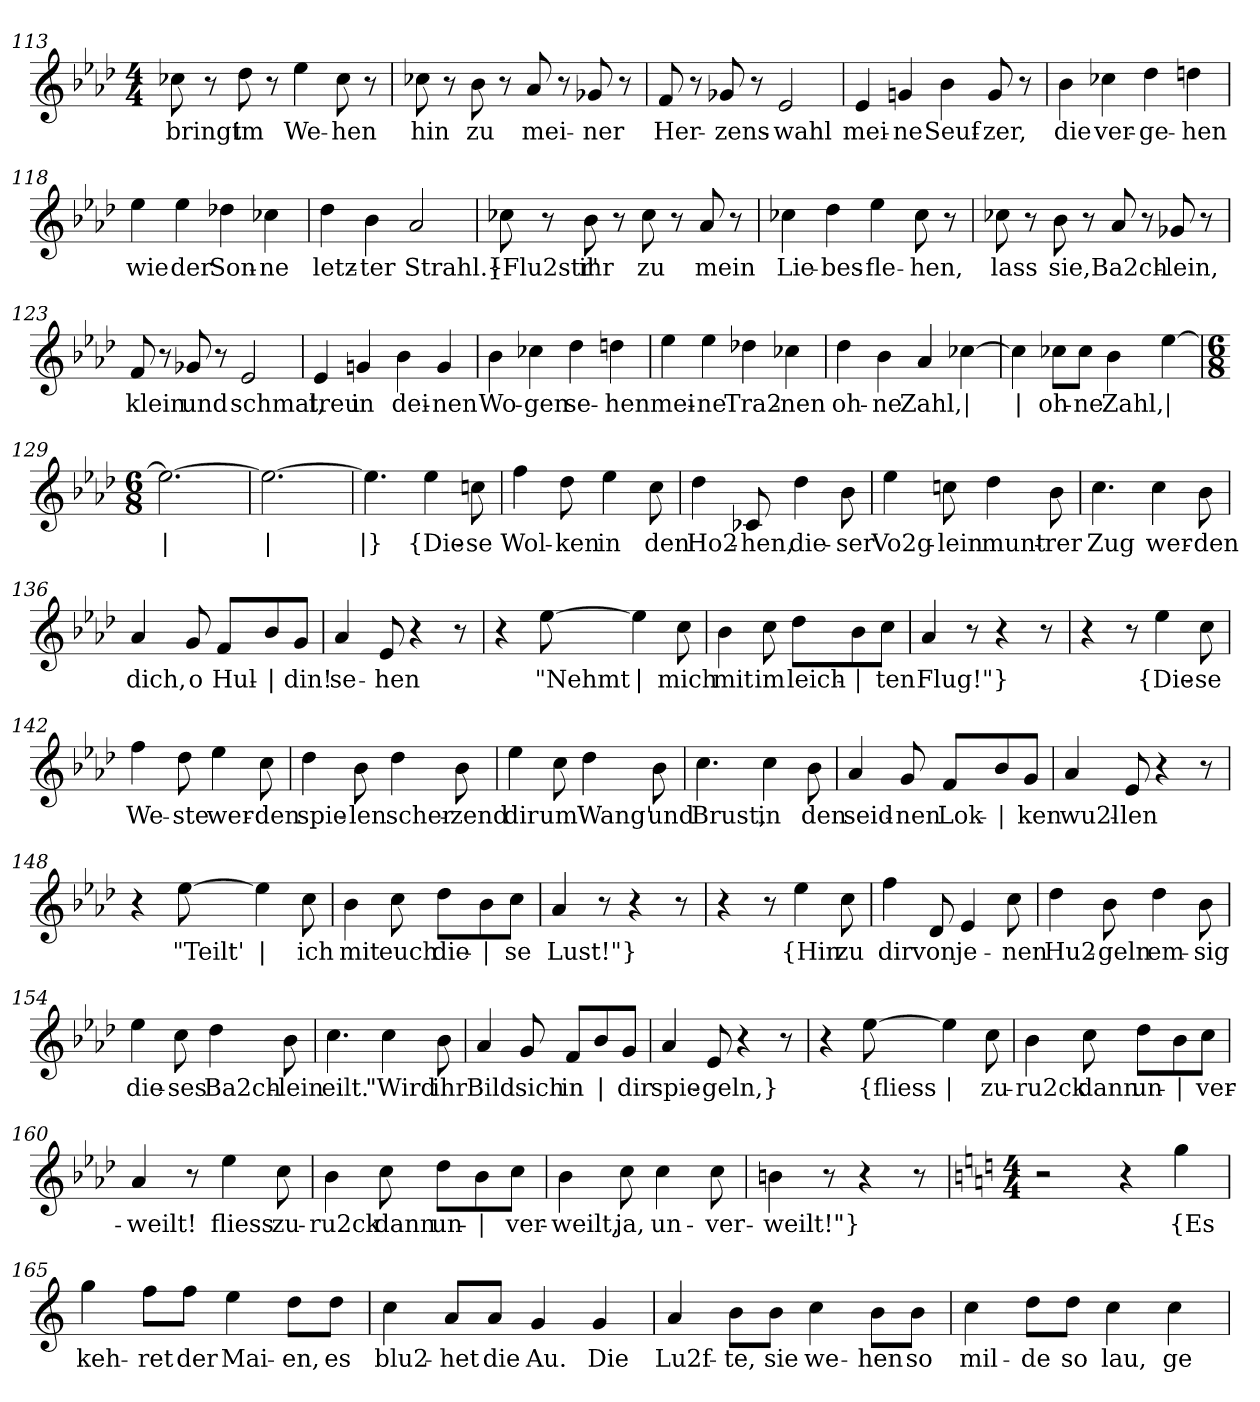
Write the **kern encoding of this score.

**kern	**text
*part1	*part1
*staff1	*staff1
!!LO:PB:g=z
*clefG2	*
*k[b-e-a-d-]	*
*M4/4	*
=113	=113
!	!LO:LY:b
8cc-X\	bringt
8r	.
!	!LO:LY:b
8dd-\	im
8r	.
!	!LO:LY:b
4ee-\	We-
!	!LO:LY:b
8cc-\	-hen
8r	.
=114	=114
!	!LO:LY:b
8cc-X\	hin
8r	.
!	!LO:LY:b
8b-\	zu
8r	.
!	!LO:LY:b
8a-/	mei-
8r	.
!	!LO:LY:b
8g-X/	-ner
8r	.
=115	=115
!	!LO:LY:b
8f/	Her-
8r	.
!	!LO:LY:b
8g-X/	-zens-
8r	.
!	!LO:LY:b
2e-/	-wahl
=116	=116
!	!LO:LY:b
4e-/	mei-
!	!LO:LY:b
4gn/	-ne
!	!LO:LY:b
4b-\	Seuf-
!	!LO:LY:b
8g/	-zer,
8r	.
!!LO:LB:g=z
=117	=117
!	!LO:LY:b
4b-\	die
!	!LO:LY:b
4cc-X\	ver-
!	!LO:LY:b
4dd-\	-ge-
!	!LO:LY:b
4ddn\	-hen
=118	=118
!	!LO:LY:b
4ee-\	wie
!	!LO:LY:b
4ee-\	der
!	!LO:LY:b
4dd-X\	Son-
!	!LO:LY:b
4cc-X\	-ne
=119	=119
!	!LO:LY:b
4dd-\	letz-
!	!LO:LY:b
4b-\	-ter
!	!LO:LY:b
2a-/	Strahl.}
=120	=120
!	!LO:LY:b
8cc-X\	{Flu2str'
8r	.
!	!LO:LY:b
8b-\	ihr
8r	.
!	!LO:LY:b
8cc-\	zu
8r	.
!	!LO:LY:b
8a-/	mein
8r	.
!!LO:LB:g=z
=121	=121
!	!LO:LY:b
4cc-X\	Lie-
!	!LO:LY:b
4dd-\	-bes-
!	!LO:LY:b
4ee-\	-fle-
!	!LO:LY:b
8cc-\	-hen,
8r	.
=122	=122
!	!LO:LY:b
8cc-X\	lass
8r	.
!	!LO:LY:b
8b-\	sie,
8r	.
!	!LO:LY:b
8a-/	Ba2ch-
8r	.
!	!LO:LY:b
8g-X/	-lein,
8r	.
=123	=123
!	!LO:LY:b
8f/	klein
8r	.
!	!LO:LY:b
8g-X/	und
8r	.
!	!LO:LY:b
2e-/	schmal,
=124	=124
!	!LO:LY:b
4e-/	treu
!	!LO:LY:b
4gn/	in
!	!LO:LY:b
4b-\	dei-
!	!LO:LY:b
4g/	-nen
!!LO:LB:g=z
=125	=125
!	!LO:LY:b
4b-\	Wo-
!	!LO:LY:b
4cc-X\	-gen
!	!LO:LY:b
4dd-\	se-
!	!LO:LY:b
4ddn\	-hen
=126	=126
!	!LO:LY:b
4ee-\	mei-
!	!LO:LY:b
4ee-\	-ne
!	!LO:LY:b
4dd-X\	Tra2-
!	!LO:LY:b
4cc-X\	-nen
=127	=127
!	!LO:LY:b
4dd-\	oh-
!	!LO:LY:b
4b-\	-ne
!	!LO:LY:b
4a-/	Zahl,
!	!LO:LY:b
[4cc-X\	|
=128	=128
!	!LO:LY:b
4cc-\]	|
!	!LO:LY:b
8cc-X\L	oh-
!	!LO:LY:b
8cc-\J	-ne
!	!LO:LY:b
4b-\	Zahl,
!	!LO:LY:b
[4ee-\	|
=129	=129
*M6/8	*
!	!LO:LY:b
2.ee-\_	|
=130	=130
!	!LO:LY:b
2.ee-\_	|
!!LO:LB:g=z
=131	=131
!	!LO:LY:b
4.ee-\]	|}
!	!LO:LY:b
4ee-\	{Die-
!	!LO:LY:b
8ccn\	-se
=132	=132
!	!LO:LY:b
4ff\	Wol-
!	!LO:LY:b
8dd-\	-ken
!	!LO:LY:b
4ee-\	in
!	!LO:LY:b
8cc\	den
=133	=133
!	!LO:LY:b
4dd-\	Ho2-
!	!LO:LY:b
8c-X/	-hen,
!	!LO:LY:b
4dd-\	die-
!	!LO:LY:b
8b-\	-ser
=134	=134
!	!LO:LY:b
4ee-\	Vo2g-
!	!LO:LY:b
8ccn\	-lein
!	!LO:LY:b
4dd-\	munt-
!	!LO:LY:b
8b-\	-rer
=135	=135
!	!LO:LY:b
4.cc\	Zug
!	!LO:LY:b
4cc\	wer-
!	!LO:LY:b
8b-\	-den
!!LO:LB:g=z
=136	=136
!	!LO:LY:b
4a-/	dich,
!	!LO:LY:b
8g/	o
!	!LO:LY:b
8f/L	Hul-
!	!LO:LY:b
8b-/	|
!	!LO:LY:b
8g/J	-din!
=137	=137
!	!LO:LY:b
4a-/	se-
!	!LO:LY:b
8e-/	-hen
4r	.
8r	.
=138	=138
4r	.
!	!LO:LY:b
[8ee-\	"Nehmt
!	!LO:LY:b
4ee-\]	|
!	!LO:LY:b
8cc\	mich
=139	=139
!	!LO:LY:b
4b-\	mit
!	!LO:LY:b
8cc\	im
!	!LO:LY:b
8dd-\L	leich-
!	!LO:LY:b
8b-\	|
!	!LO:LY:b
8cc\J	-ten
=140	=140
!	!LO:LY:b
4a-/	Flug!"}
8r	.
4r	.
8r	.
=141	=141
4r	.
8r	.
!	!LO:LY:b
4ee-\	{Die-
!	!LO:LY:b
8cc\	-se
!!LO:LB:g=z
=142	=142
!	!LO:LY:b
4ff\	We-
!	!LO:LY:b
8dd-\	-ste
!	!LO:LY:b
4ee-\	wer-
!	!LO:LY:b
8cc\	-den
=143	=143
!	!LO:LY:b
4dd-\	spie-
!	!LO:LY:b
8b-\	-len
!	!LO:LY:b
4dd-\	scher-
!	!LO:LY:b
8b-\	-zend
=144	=144
!	!LO:LY:b
4ee-\	dir
!	!LO:LY:b
8cc\	um
!	!LO:LY:b
4dd-\	Wang'
!	!LO:LY:b
8b-\	und
=145	=145
!	!LO:LY:b
4.cc\	Brust,
!	!LO:LY:b
4cc\	in
!	!LO:LY:b
8b-\	den
=146	=146
!	!LO:LY:b
4a-/	seid-
!	!LO:LY:b
8g/	-nen
!	!LO:LY:b
8f/L	Lok-
!	!LO:LY:b
8b-/	|
!	!LO:LY:b
8g/J	-ken
!!LO:LB:g=z
=147	=147
!	!LO:LY:b
4a-/	wu2l-
!	!LO:LY:b
8e-/	-len
4r	.
8r	.
=148	=148
4r	.
!	!LO:LY:b
[8ee-\	"Teilt'
!	!LO:LY:b
4ee-\]	|
!	!LO:LY:b
8cc\	ich
=149	=149
!	!LO:LY:b
4b-\	mit
!	!LO:LY:b
8cc\	euch
!	!LO:LY:b
8dd-\L	die-
!	!LO:LY:b
8b-\	|
!	!LO:LY:b
8cc\J	-se
=150	=150
!	!LO:LY:b
4a-/	Lust!"}
8r	.
4r	.
8r	.
=151	=151
4r	.
8r	.
!	!LO:LY:b
4ee-\	{Hin
!	!LO:LY:b
8cc\	zu
=152	=152
!	!LO:LY:b
4ff\	dir
!	!LO:LY:b
8d-/	von
!	!LO:LY:b
4e-/	je-
!	!LO:LY:b
8cc\	-nen
!!LO:LB:g=z
=153	=153
!	!LO:LY:b
4dd-\	Hu2-
!	!LO:LY:b
8b-\	-geln
!	!LO:LY:b
4dd-\	em-
!	!LO:LY:b
8b-\	-sig
=154	=154
!	!LO:LY:b
4ee-\	die-
!	!LO:LY:b
8cc\	-ses
!	!LO:LY:b
4dd-\	Ba2ch-
!	!LO:LY:b
8b-\	-lein
=155	=155
!	!LO:LY:b
4.cc\	eilt.
!	!LO:LY:b
4cc\	"Wird
!	!LO:LY:b
8b-\	ihr
=156	=156
!	!LO:LY:b
4a-/	Bild
!	!LO:LY:b
8g/	sich
!	!LO:LY:b
8f/L	in
!	!LO:LY:b
8b-/	|
!	!LO:LY:b
8g/J	dir
=157	=157
!	!LO:LY:b
4a-/	spie-
!	!LO:LY:b
8e-/	-geln,}
4r	.
8r	.
!!LO:LB:g=z
=158	=158
4r	.
!	!LO:LY:b
[8ee-\	{fliess
!	!LO:LY:b
4ee-\]	|
!	!LO:LY:b
8cc\	zu-
=159	=159
!	!LO:LY:b
4b-\	-ru2ck
!	!LO:LY:b
8cc\	dann
!	!LO:LY:b
8dd-\L	un-
!	!LO:LY:b
8b-\	|
!	!LO:LY:b
8cc\J	-ver-
=160	=160
!	!LO:LY:b
4a-/	-weilt!
8r	.
!	!LO:LY:b
4ee-\	fliess
!	!LO:LY:b
8cc\	zu-
=161	=161
!	!LO:LY:b
4b-\	-ru2ck
!	!LO:LY:b
8cc\	dann
!	!LO:LY:b
8dd-\L	un-
!	!LO:LY:b
8b-\	|
!	!LO:LY:b
8cc\J	-ver-
=162	=162
!	!LO:LY:b
4b-\	-weilt,
!	!LO:LY:b
8cc\	ja,
!	!LO:LY:b
4cc\	un-
!	!LO:LY:b
8cc\	-ver-
!!LO:LB:g=z
=163	=163
!	!LO:LY:b
4bn\	-weilt!"}
8r	.
4r	.
8r	.
=164	=164
*k[]	*
*M4/4	*
2r	.
4r	.
!	!LO:LY:b
4gg\	{Es
=165	=165
!	!LO:LY:b
4gg\	keh-
!	!LO:LY:b
8ff\L	-ret
!	!LO:LY:b
8ff\J	der
!	!LO:LY:b
4ee\	Mai-
!	!LO:LY:b
8dd\L	-en,
!	!LO:LY:b
8dd\J	es
=166	=166
!	!LO:LY:b
4cc\	blu2-
!	!LO:LY:b
8a/L	-het
!	!LO:LY:b
8a/J	die
!	!LO:LY:b
4g/	Au.
!	!LO:LY:b
4g/	Die
!!LO:PB:g=z
=167	=167
!	!LO:LY:b
4a/	Lu2f-
!	!LO:LY:b
8b\L	-te,
!	!LO:LY:b
8b\J	sie
!	!LO:LY:b
4cc\	we-
!	!LO:LY:b
8b\L	-hen
!	!LO:LY:b
8b\J	so
=168	=168
!	!LO:LY:b
4cc\	mil-
!	!LO:LY:b
8dd\L	-de
!	!LO:LY:b
8dd\J	so
!	!LO:LY:b
4cc\	lau,
!	!LO:LY:b
4cc\	ge-
=	=
*-	*-
